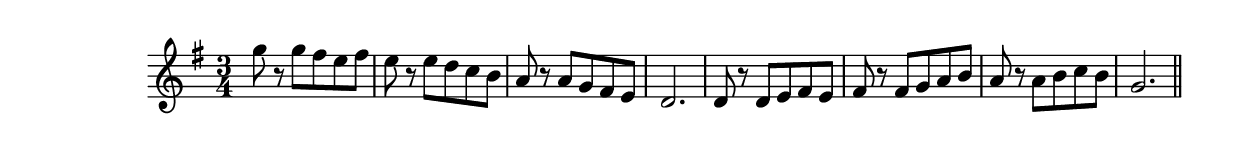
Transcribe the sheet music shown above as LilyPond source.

\version "2.19.49"
%{\header {
  composer = "B. Crowell"
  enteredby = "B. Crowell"
}%}
\score{{\key g \major
\time 3/4
%{\tempo 4=85
%}\relative g'' {
 g8 r g fis e fis | e r e d c b | a r a g fis e | d2. |
 d8 r d e fis e | fis r fis g a b | a r a b c b | g2. \bar "||"
}

}}